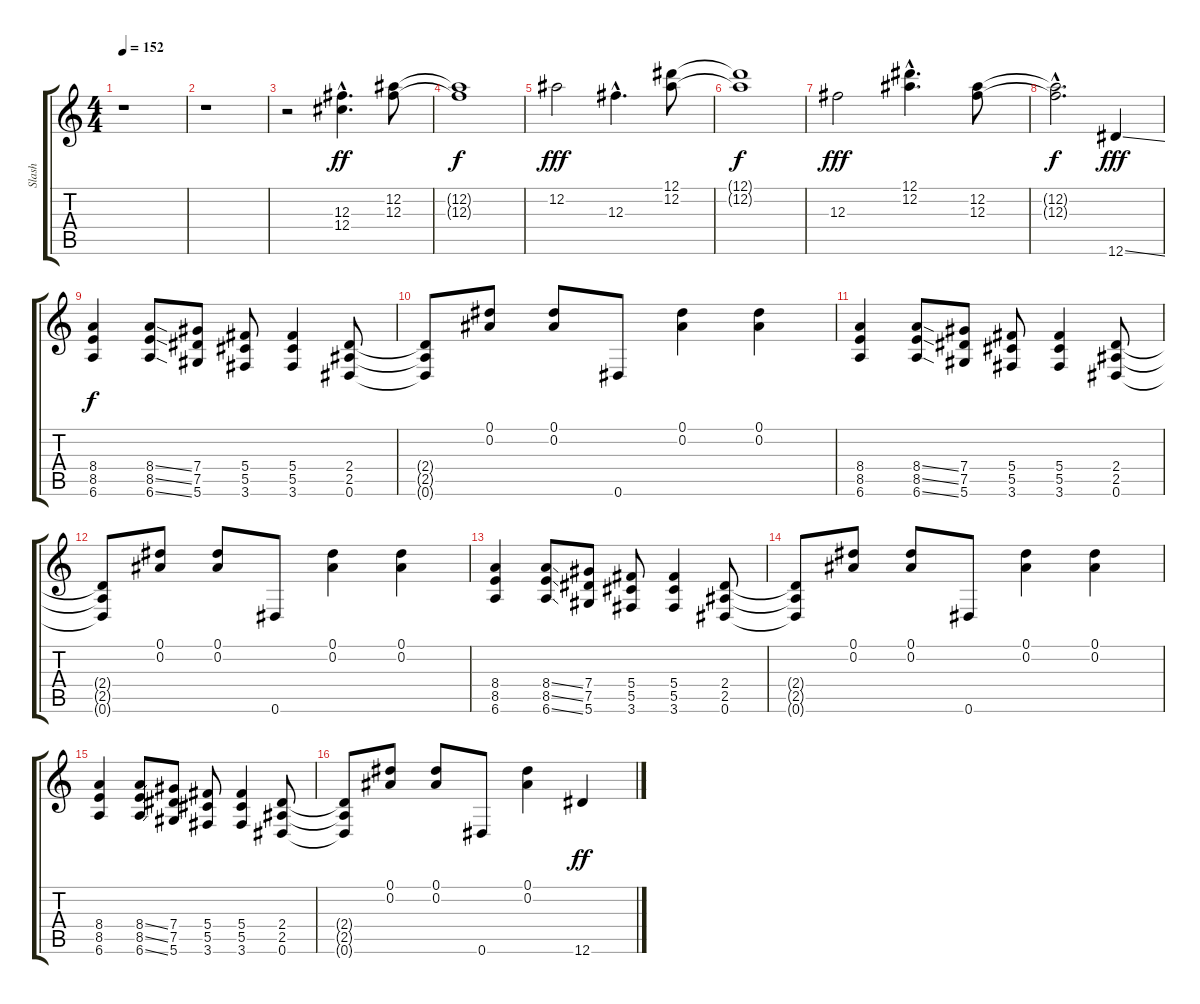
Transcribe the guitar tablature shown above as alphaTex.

\track ("Slash" "Slash") {instrument distortionguitar}
\staff {score tabs}
\tuning (Eb4 Bb3 Gb3 Db3 Ab2 Eb2) {hide}
\ts (4 4)
\tempo 152
\clef g2
\ks c
r.1{dy ff instrument distortionguitar} |
r.1 |
r.2 (12.3{hac} 12.4{hac}).4{d} (12.2 12.3).8 |
(12.2{t} 12.3{t}).1{dy f} |
12.2.2{dy fff} 12.3{hac}.4{d} (12.1 12.2).8 |
(12.1{t} 12.2{t}).1{dy f} |
12.3.2{dy fff} (12.1{hac} 12.2{hac}).4{d} (12.2 12.3).8 |
(12.2{hac t} 12.3{hac t}).2{d dy f} 12.6{ss}.4{dy fff} |
(8.4 8.5 6.6).4{dy f} (8.4{ss} 8.5{ss} 6.6{ss}).8 (7.4 7.5 5.6).8 (5.4 5.5 3.6).8 (5.4 5.5 3.6).4 (2.4 2.5 0.6).8 |
(2.4{t} 2.5{t} 0.6{t}).8 (0.1 0.2).8 (0.1 0.2).8 0.6.8 (0.1 0.2).4 (0.1 0.2).4 |
(8.4 8.5 6.6).4 (8.4{ss} 8.5{ss} 6.6{ss}).8 (7.4 7.5 5.6).8 (5.4 5.5 3.6).8 (5.4 5.5 3.6).4 (2.4 2.5 0.6).8 |
(2.4{t} 2.5{t} 0.6{t}).8 (0.1 0.2).8 (0.1 0.2).8 0.6.8 (0.1 0.2).4 (0.1 0.2).4 |
(8.4 8.5 6.6).4 (8.4{ss} 8.5{ss} 6.6{ss}).8 (7.4 7.5 5.6).8 (5.4 5.5 3.6).8 (5.4 5.5 3.6).4 (2.4 2.5 0.6).8 |
(2.4{t} 2.5{t} 0.6{t}).8 (0.1 0.2).8 (0.1 0.2).8 0.6.8 (0.1 0.2).4 (0.1 0.2).4 |
(8.4 8.5 6.6).4 (8.4{ss} 8.5{ss} 6.6{ss}).8 (7.4 7.5 5.6).8 (5.4 5.5 3.6).8 (5.4 5.5 3.6).4 (2.4 2.5 0.6).8 |
(2.4{t} 2.5{t} 0.6{t}).8 (0.1 0.2).8 (0.1 0.2).8 0.6.8 (0.1 0.2).4 12.6.4{dy ff}
